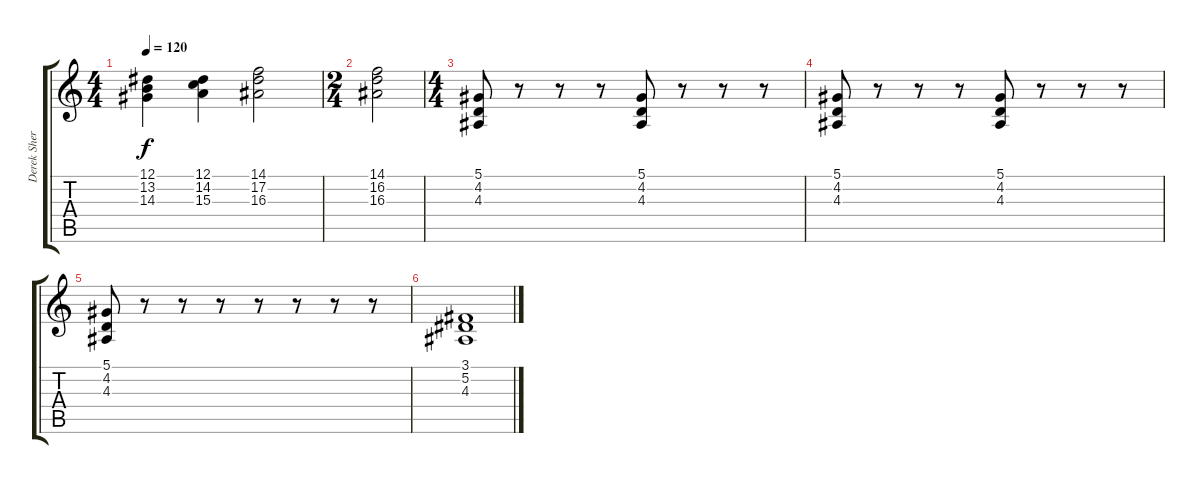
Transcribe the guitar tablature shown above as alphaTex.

\track ("Derek Sherinian" "Derek Sher") {instrument stringensemble1}
\staff {score tabs}
\tuning (Eb4 Bb3 Gb3 Db3 Ab2 Eb2) {hide}
\ts (4 4)
\tempo 120
\clef g2
\ks c
(12.1 13.2 14.3).4{dy f} (12.1 14.2 15.3).4 (14.1 17.2 16.3).2 |
\ts (2 4)
(14.1 16.2 16.3).2 |
\ts (4 4)
(5.1 4.2 4.3).8 r.8 r.8 r.8 (5.1 4.2 4.3).8 r.8 r.8 r.8 |
(5.1 4.2 4.3).8 r.8 r.8 r.8 (5.1 4.2 4.3).8 r.8 r.8 r.8 |
(5.1 4.2 4.3).8 r.8 r.8 r.8 r.8 r.8 r.8 r.8 |
(3.1 5.2 4.3).1
